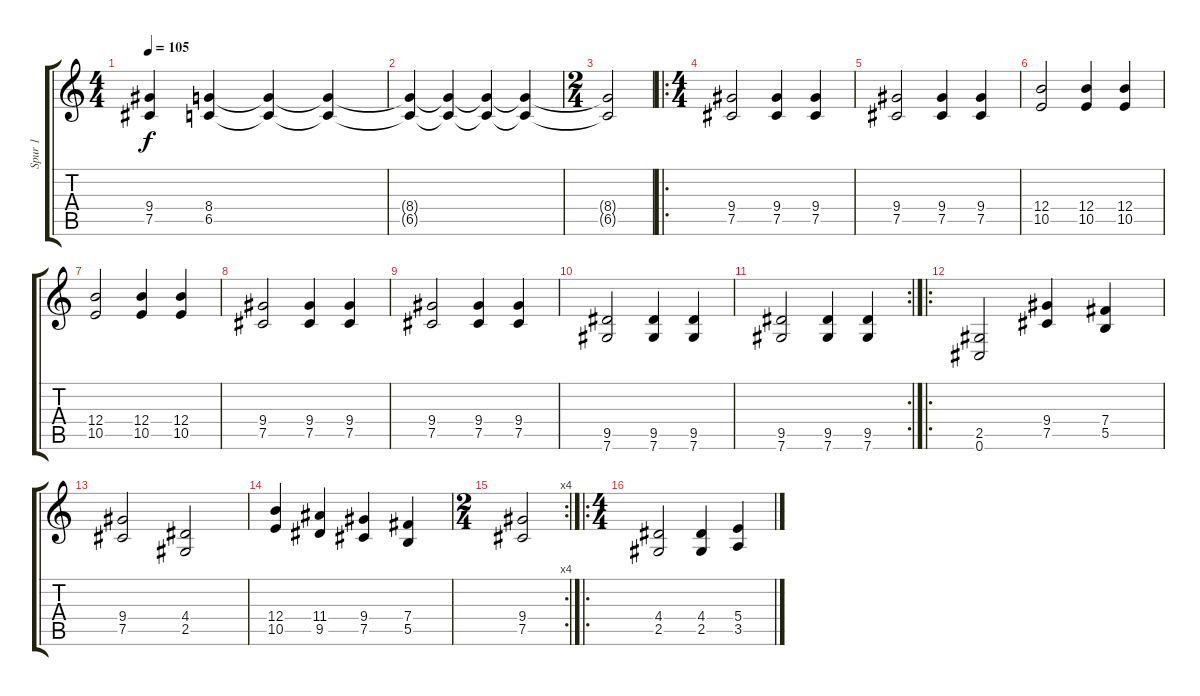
\track ("Spur 1" "Spur 1") {instrument overdrivenguitar}
\staff {score tabs}
\tuning (Db4 Ab3 E3 B2 Gb2 Db2) {hide}
\ts (4 4)
\tempo 105
\clef g2
\ks c
(9.4 7.5).4{dy f} (8.4 6.5).4 (8.4{t} 6.5{t}).4 (8.4{t} 6.5{t}).4 |
(8.4{t} 6.5{t}).4 (8.4{t} 6.5{t}).4 (8.4{t} 6.5{t}).4 (8.4{t} 6.5{t}).4 |
\ts (2 4)
(8.4{t} 6.5{t}).2 |
\ro
\ts (4 4)
(9.4 7.5).2 (9.4 7.5).4 (9.4 7.5).4 |
(9.4 7.5).2 (9.4 7.5).4 (9.4 7.5).4 |
(12.4 10.5).2 (12.4 10.5).4 (12.4 10.5).4 |
(12.4 10.5).2 (12.4 10.5).4 (12.4 10.5).4 |
(9.4 7.5).2 (9.4 7.5).4 (9.4 7.5).4 |
(9.4 7.5).2 (9.4 7.5).4 (9.4 7.5).4 |
(9.5 7.6).2 (9.5 7.6).4 (9.5 7.6).4 |
\rc 2
(9.5 7.6).2 (9.5 7.6).4 (9.5 7.6).4 |
\ro
(2.5 0.6).2 (9.4 7.5).4 (7.4 5.5).4 |
(9.4 7.5).2 (4.4 2.5).2 |
(12.4 10.5).4 (11.4 9.5).4 (9.4 7.5).4 (7.4 5.5).4 |
\rc 4
\ts (2 4)
(9.4 7.5).2 |
\ro
\ts (4 4)
(4.4 2.5).2 (4.4 2.5).4 (5.4 3.5).4
